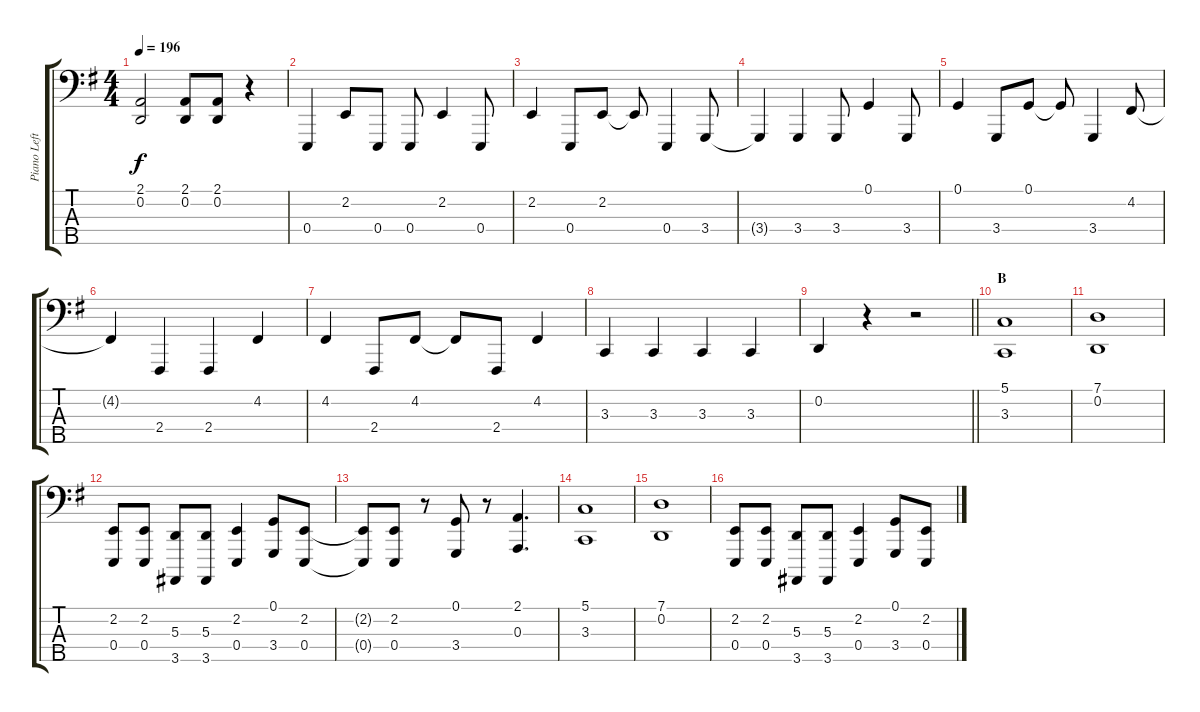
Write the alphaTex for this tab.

\track ("Piano Left" "Piano Left") {instrument acousticgrandpiano}
\staff {score tabs}
\tuning (G2 D2 A1 E1 G0) {hide}
\ts (4 4)
\tempo 196
\clef f4
\ks g
(2.1 0.2).2{dy f} (2.1 0.2).8 (2.1 0.2).8 r.4 |
0.4.4 2.2.8 0.4.8 0.4.8 2.2.4 0.4.8 |
2.2.4 0.4.8 2.2.8 2.2{t}.8 0.4.4 3.4.8 |
3.4{t}.4 3.4.4 3.4.8 0.1.4 3.4.8 |
0.1.4 3.4.8 0.1.8 0.1{t}.8 3.4.4 4.2.8 |
4.2{t}.4 2.4.4 2.4.4 4.2.4 |
4.2.4 2.4.8 4.2.8 4.2{t}.8 2.4.8 4.2.4 |
3.3.4 3.3.4 3.3.4 3.3.4 |
\barLineRight lightlight
0.2.4 r.4 r.2 |
\section ("" "B")
(5.1 3.3).1 |
(7.1 0.2).1 |
(2.2 0.4).8 (2.2 0.4).8 (5.3 3.5).8 (5.3 3.5).8 (2.2 0.4).4 (0.1 3.4).8 (2.2 0.4).8 |
(2.2{t} 0.4{t}).8 (2.2 0.4).8 r.8 (0.1 3.4).8 r.8 (2.1 0.3).4{d} |
(5.1 3.3).1 |
(7.1 0.2).1 |
(2.2 0.4).8 (2.2 0.4).8 (5.3 3.5).8 (5.3 3.5).8 (2.2 0.4).4 (0.1 3.4).8 (2.2 0.4).8
